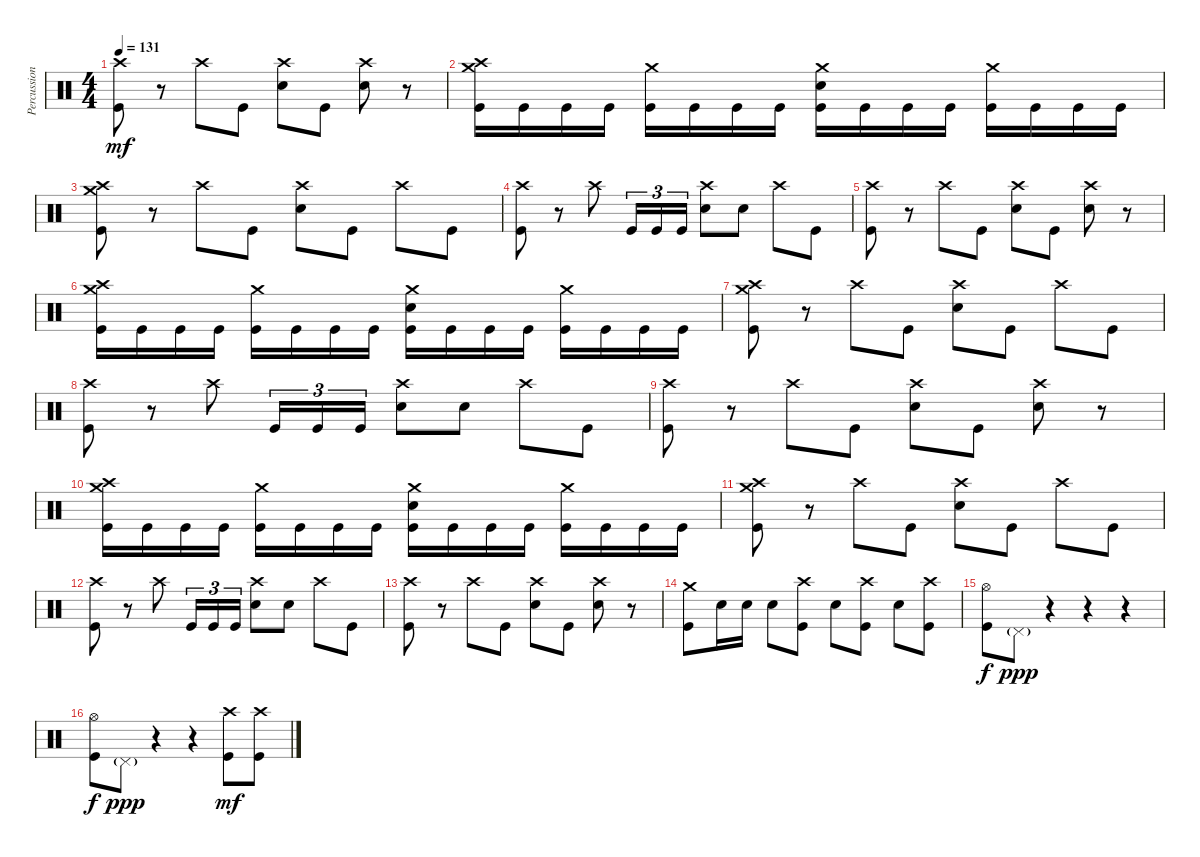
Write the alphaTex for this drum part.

\track ("Percussion" "Percussion") {instrument percussion}
\staff {score}
\articulation defaults
\ts (4 4)
\tempo 131
\clef neutral
\ks c
("Crash high (hit)" "Kick (hit)").8{dy mf} r.8 "Crash high (hit)".8 "Kick (hit)".8 ("Crash high (hit)" "Electric Snare (hit)").8 "Kick (hit)".8 ("Crash high (hit)" "Electric Snare (hit)").8 r.8 |
("Crash medium (hit)" "Crash high (hit)" "Kick (hit)").16 "Kick (hit)".16 "Kick (hit)".16 "Kick (hit)".16 ("Crash medium (hit)" "Kick (hit)").16 "Kick (hit)".16 "Kick (hit)".16 "Kick (hit)".16 ("Crash medium (hit)" "Electric Snare (hit)" "Kick (hit)").16 "Kick (hit)".16 "Kick (hit)".16 "Kick (hit)".16 ("Crash medium (hit)" "Kick (hit)").16 "Kick (hit)".16 "Kick (hit)".16 "Kick (hit)".16 |
("Crash medium (hit)" "Crash high (hit)" "Kick (hit)").8 r.8 "Crash high (hit)".8 "Kick (hit)".8 ("Crash high (hit)" "Electric Snare (hit)").8 "Kick (hit)".8 "Crash high (hit)".8 "Kick (hit)".8 |
("Crash high (hit)" "Kick (hit)").8 r.8 "Crash high (hit)".8 "Kick (hit)".16{tu (3 2)} "Kick (hit)".16{tu (3 2)} "Kick (hit)".16{tu (3 2)} ("Crash high (hit)" "Electric Snare (hit)").8 "Electric Snare (hit)".8 "Crash high (hit)".8 "Kick (hit)".8 |
("Crash high (hit)" "Kick (hit)").8 r.8 "Crash high (hit)".8 "Kick (hit)".8 ("Crash high (hit)" "Electric Snare (hit)").8 "Kick (hit)".8 ("Crash high (hit)" "Electric Snare (hit)").8 r.8 |
("Crash medium (hit)" "Crash high (hit)" "Kick (hit)").16 "Kick (hit)".16 "Kick (hit)".16 "Kick (hit)".16 ("Crash medium (hit)" "Kick (hit)").16 "Kick (hit)".16 "Kick (hit)".16 "Kick (hit)".16 ("Crash medium (hit)" "Electric Snare (hit)" "Kick (hit)").16 "Kick (hit)".16 "Kick (hit)".16 "Kick (hit)".16 ("Crash medium (hit)" "Kick (hit)").16 "Kick (hit)".16 "Kick (hit)".16 "Kick (hit)".16 |
("Crash medium (hit)" "Crash high (hit)" "Kick (hit)").8 r.8 "Crash high (hit)".8 "Kick (hit)".8 ("Crash high (hit)" "Electric Snare (hit)").8 "Kick (hit)".8 "Crash high (hit)".8 "Kick (hit)".8 |
("Crash high (hit)" "Kick (hit)").8 r.8 "Crash high (hit)".8 "Kick (hit)".16{tu (3 2)} "Kick (hit)".16{tu (3 2)} "Kick (hit)".16{tu (3 2)} ("Crash high (hit)" "Electric Snare (hit)").8 "Electric Snare (hit)".8 "Crash high (hit)".8 "Kick (hit)".8 |
("Crash high (hit)" "Kick (hit)").8 r.8 "Crash high (hit)".8 "Kick (hit)".8 ("Crash high (hit)" "Electric Snare (hit)").8 "Kick (hit)".8 ("Crash high (hit)" "Electric Snare (hit)").8 r.8 |
("Crash medium (hit)" "Crash high (hit)" "Kick (hit)").16 "Kick (hit)".16 "Kick (hit)".16 "Kick (hit)".16 ("Crash medium (hit)" "Kick (hit)").16 "Kick (hit)".16 "Kick (hit)".16 "Kick (hit)".16 ("Crash medium (hit)" "Electric Snare (hit)" "Kick (hit)").16 "Kick (hit)".16 "Kick (hit)".16 "Kick (hit)".16 ("Crash medium (hit)" "Kick (hit)").16 "Kick (hit)".16 "Kick (hit)".16 "Kick (hit)".16 |
("Crash medium (hit)" "Crash high (hit)" "Kick (hit)").8 r.8 "Crash high (hit)".8 "Kick (hit)".8 ("Crash high (hit)" "Electric Snare (hit)").8 "Kick (hit)".8 "Crash high (hit)".8 "Kick (hit)".8 |
("Crash high (hit)" "Kick (hit)").8 r.8 "Crash high (hit)".8 "Kick (hit)".16{tu (3 2)} "Kick (hit)".16{tu (3 2)} "Kick (hit)".16{tu (3 2)} ("Crash high (hit)" "Electric Snare (hit)").8 "Electric Snare (hit)".8 "Crash high (hit)".8 "Kick (hit)".8 |
("Crash high (hit)" "Kick (hit)").8 r.8 "Crash high (hit)".8 "Kick (hit)".8 ("Crash high (hit)" "Electric Snare (hit)").8 "Kick (hit)".8 ("Crash high (hit)" "Electric Snare (hit)").8 r.8 |
("Crash medium (hit)" "Kick (hit)").8 "Electric Snare (hit)".16 "Electric Snare (hit)".16 "Electric Snare (hit)".8 ("Crash high (hit)" "Kick (hit)").8 "Electric Snare (hit)".8 ("Crash high (hit)" "Kick (hit)").8 "Electric Snare (hit)".8 ("Crash high (hit)" "Kick (hit)").8 |
("Hi-Hat (open)" "Kick (hit)").8{dy f} "Pedal Hi-Hat (hit)"{g}.8{dy ppp} r.4 r.4 r.4 |
("Hi-Hat (open)" "Kick (hit)").8{dy f} "Pedal Hi-Hat (hit)"{g}.8{dy ppp} r.4 r.4 ("Crash high (hit)" "Kick (hit)").8{dy mf} ("Crash high (hit)" "Kick (hit)").8
